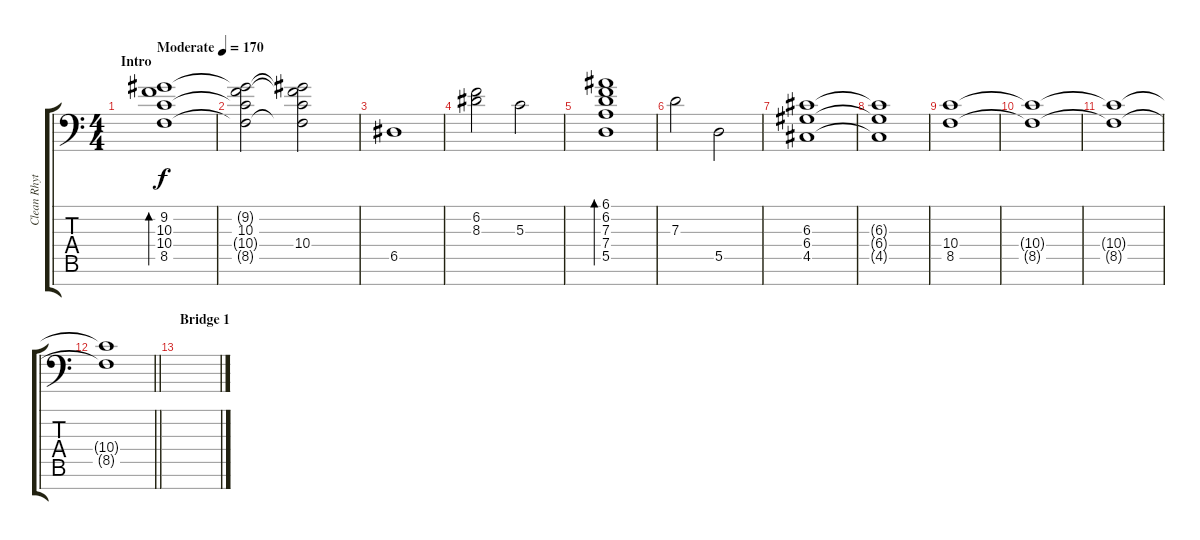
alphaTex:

\track ("Clean Rhythm" "Clean Rhyt") {instrument harpsichord}
\staff {score tabs}
\tuning (E4 B3 G3 D3 A2 E2 A1) {hide}
\ts (4 4)
\section ("" "Intro")
\tempo (170 "Moderate")
\clef f4
\ks c
(9.2 10.3 10.4 8.5).1{bd 480 dy f instrument harpsichord} |
(9.2{t} 10.3 10.4{t} 8.5{t}).2 (9.2{t} 10.3{t} 10.4 8.5{t}).2 |
6.5.1 |
(6.2 8.3).2 5.3.2 |
(6.1 6.2 7.3 7.4 5.5).1{bd 480} |
7.3.2 5.5.2 |
(6.3 6.4 4.5).1 |
(6.3{t} 6.4{t} 4.5{t}).1 |
(10.4 8.5).1 |
(10.4{t} 8.5{t}).1 |
(10.4{t} 8.5{t}).1 |
\barLineRight lightlight
(10.4{t} 8.5{t}).1 |
\section ("" "Bridge 1")
